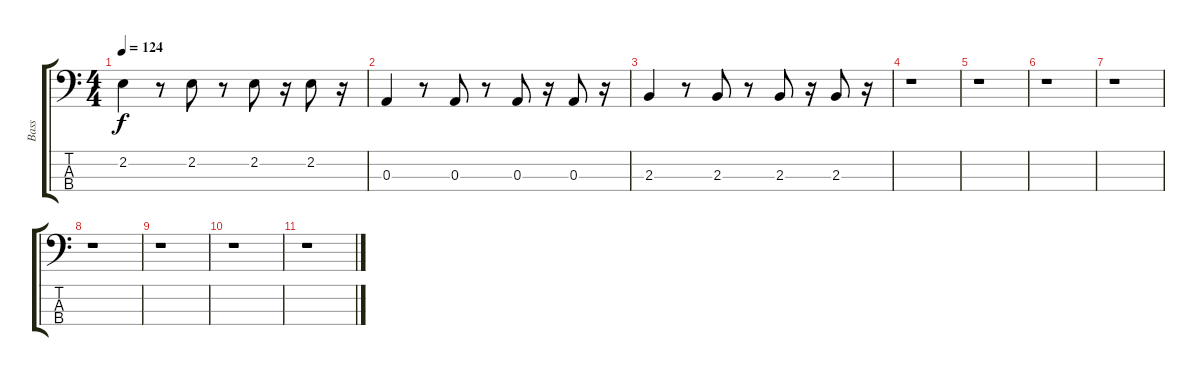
\track ("Bass" "Bass") {instrument fretlessbass}
\staff {score tabs}
\tuning (G2 D2 A1 E1) {hide}
\ts (4 4)
\tempo 124
\clef f4
\ks c
2.2.4{dy f} r.8 2.2.8 r.8 2.2.8 r.16 2.2.8 r.16 |
0.3.4 r.8 0.3.8 r.8 0.3.8 r.16 0.3.8 r.16 |
2.3.4 r.8 2.3.8 r.8 2.3.8 r.16 2.3.8 r.16 |
r.1 |
r.1 |
r.1 |
r.1 |
r.1 |
r.1 |
r.1 |
r.1
